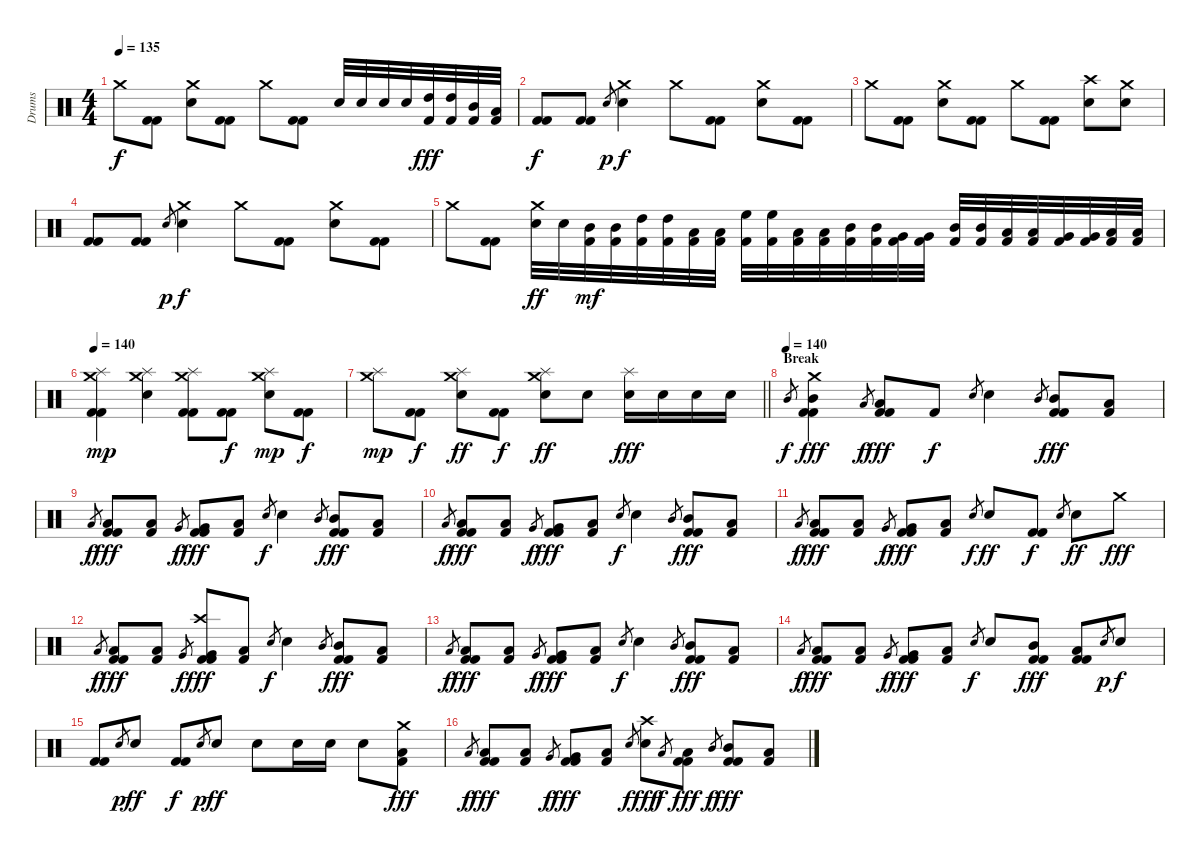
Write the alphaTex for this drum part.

\track ("Drums" "Drums") {instrument percussion}
\staff {score}
\articulation defaults
\ts (4 4)
\tempo 135
\clef neutral
\ks c "Crash medium (hit)".8{dy f}
("Kick (hit) 2" "Kick (hit) 2").8 ("Crash medium (hit)" "Electric Snare (hit)").8 ("Kick (hit) 2" "Kick (hit) 2").8 "Crash medium (hit)".8 ("Kick (hit) 2" "Kick (hit) 2").8 "Electric Snare (hit)".32 "Electric Snare (hit)".32 "Electric Snare (hit)".32 "Electric Snare (hit)".32 ("High Tom (hit)" "Kick (hit) 2").32{dy fff} ("High Tom (hit)" "Kick (hit) 2").32 ("Mid Tom (hit)" "Kick (hit) 2").32 ("Low Tom (hit)" "Kick (hit) 2").32 |
("Kick (hit) 2" "Kick (hit) 2").8{dy f} ("Kick (hit) 2" "Kick (hit) 2").8 "Snare (hit) 2".8{gr dy p} ("Crash medium (hit)" "Electric Snare (hit)").4{dy f} "Crash medium (hit)".8 ("Kick (hit) 2" "Kick (hit) 2").8 ("Crash medium (hit)" "Electric Snare (hit)").8 ("Kick (hit) 2" "Kick (hit) 2").8 |
"Crash medium (hit)".8 ("Kick (hit) 2" "Kick (hit) 2").8 ("Crash medium (hit)" "Electric Snare (hit)").8 ("Kick (hit) 2" "Kick (hit) 2").8 "Crash medium (hit)".8 ("Kick (hit) 2" "Kick (hit) 2").8 ("Crash high (hit)" "Electric Snare (hit)").8 ("Crash medium (hit)" "Electric Snare (hit)").8 |
("Kick (hit) 2" "Kick (hit) 2").8 ("Kick (hit) 2" "Kick (hit) 2").8 "Snare (hit) 2".8{gr dy p} ("Crash medium (hit)" "Electric Snare (hit)").4{dy f} "Crash medium (hit)".8 ("Kick (hit) 2" "Kick (hit) 2").8 ("Crash medium (hit)" "Electric Snare (hit)").8 ("Kick (hit) 2" "Kick (hit) 2").8 |
"Crash medium (hit)".8 ("Kick (hit) 2" "Kick (hit) 2").8 ("Crash medium (hit)" "Electric Snare (hit)").32{dy ff} "Electric Snare (hit)".32 ("Mid Tom (hit)" "Kick (hit) 2").32{dy mf} ("Mid Tom (hit)" "Kick (hit) 2").32 ("High Tom (hit)" "Kick (hit) 2").32 ("High Tom (hit)" "Kick (hit) 2").32 ("Low Tom (hit)" "Kick (hit) 2").32 ("Low Tom (hit)" "Kick (hit) 2").32 ("High Floor Tom (hit)" "Kick (hit) 2").32 ("High Floor Tom (hit)" "Kick (hit) 2").32 ("Low Tom (hit)" "Kick (hit) 2").32 ("Low Tom (hit)" "Kick (hit) 2").32 ("Mid Tom (hit)" "Kick (hit) 2").32 ("Mid Tom (hit)" "Kick (hit) 2").32 ("Very Low Tom (hit)" "Kick (hit) 2").32 ("Very Low Tom (hit)" "Kick (hit) 2").32 ("Mid Tom (hit)" "Kick (hit) 2").32 ("Mid Tom (hit)" "Kick (hit) 2").32 ("Low Tom (hit)" "Kick (hit) 2").32 ("Low Tom (hit)" "Kick (hit) 2").32 ("Very Low Tom (hit)" "Kick (hit) 2").32 ("Very Low Tom (hit)" "Kick (hit) 2").32 ("Low Floor Tom (hit)" "Kick (hit) 2").32 ("Low Floor Tom (hit)" "Kick (hit) 2").32 |
\tempo 140
("Crash medium (hit)" "Splash (hit)" "Kick (hit) 2" "Kick (hit) 2").4{dy mp} ("Crash medium (hit)" "Splash (hit)" "Electric Snare (hit)").4 ("Crash medium (hit)" "Splash (hit)" "Kick (hit) 2" "Kick (hit) 2").8 ("Kick (hit) 2" "Kick (hit) 2").8{dy f} ("Crash medium (hit)" "Splash (hit)" "Electric Snare (hit)").8{dy mp} ("Kick (hit) 2" "Kick (hit) 2").8{dy f} |
\barLineRight lightlight
("Crash medium (hit)" "Splash (hit)").8{dy mp} ("Kick (hit) 2" "Kick (hit) 2").8{dy f} ("Crash medium (hit)" "Splash (hit)" "Electric Snare (hit)").8{dy ff} ("Kick (hit) 2" "Kick (hit) 2").8{dy f} ("Crash medium (hit)" "Splash (hit)" "Electric Snare (hit)").8{dy ff} "Electric Snare (hit)".8 ("Splash (hit)" "Electric Snare (hit)").16{dy fff} "Electric Snare (hit)".16 "Electric Snare (hit)".16 "Electric Snare (hit)".16 |
\section ("" "Break")
\tempo (140)
"Mid Tom (hit)".8{gr dy f} ("Crash medium (hit)" "Mid Tom (hit)" "Kick (hit) 2" "Kick (hit) 2").4{dy fff} "Low Tom (hit)".8{gr dy f} ("Low Tom (hit)" "Kick (hit) 2" "Kick (hit) 2").8{dy fff} "Kick (hit) 2".8{dy f} "Electric Snare (hit)".8{gr} "Electric Snare (hit)".4 "Mid Tom (hit)".8{gr} ("Mid Tom (hit)" "Kick (hit) 2" "Kick (hit) 2").8{dy fff} ("Low Floor Tom (hit)" "Kick (hit) 2").8 |
"Low Tom (hit)".8{gr dy f} ("Low Tom (hit)" "Kick (hit) 2" "Kick (hit) 2").8{dy fff} ("Low Floor Tom (hit)" "Kick (hit) 2").8 "Very Low Tom (hit)".8{gr dy f} ("Very Low Tom (hit)" "Kick (hit) 2" "Kick (hit) 2").8{dy fff} ("Low Floor Tom (hit)" "Kick (hit) 2").8 "Electric Snare (hit)".8{gr dy f} "Electric Snare (hit)".4 "Mid Tom (hit)".8{gr} ("Mid Tom (hit)" "Kick (hit) 2" "Kick (hit) 2").8{dy fff} ("Low Floor Tom (hit)" "Kick (hit) 2").8 |
"Low Tom (hit)".8{gr dy f} ("Low Tom (hit)" "Kick (hit) 2" "Kick (hit) 2").8{dy fff} ("Low Floor Tom (hit)" "Kick (hit) 2").8 "Very Low Tom (hit)".8{gr dy f} ("Very Low Tom (hit)" "Kick (hit) 2" "Kick (hit) 2").8{dy fff} ("Low Floor Tom (hit)" "Kick (hit) 2").8 "Electric Snare (hit)".8{gr dy f} "Electric Snare (hit)".4 "Mid Tom (hit)".8{gr} ("Mid Tom (hit)" "Kick (hit) 2" "Kick (hit) 2").8{dy fff} ("Low Floor Tom (hit)" "Kick (hit) 2").8 |
"Low Tom (hit)".8{gr dy f} ("Low Tom (hit)" "Kick (hit) 2" "Kick (hit) 2").8{dy fff} ("Low Floor Tom (hit)" "Kick (hit) 2").8 "Very Low Tom (hit)".8{gr dy f} ("Very Low Tom (hit)" "Kick (hit) 2" "Kick (hit) 2").8{dy fff} ("Low Floor Tom (hit)" "Kick (hit) 2").8 "Electric Snare (hit)".8{gr dy f} "Electric Snare (hit)".8{dy ff} ("Kick (hit) 2" "Kick (hit) 2").8{dy f} "Electric Snare (hit)".8{gr} "Electric Snare (hit)".8{dy ff} "Crash medium (hit)".8{dy fff} |
"Low Tom (hit)".8{gr dy f} ("Low Tom (hit)" "Kick (hit) 2" "Kick (hit) 2").8{dy fff} ("Low Floor Tom (hit)" "Kick (hit) 2").8 "Very Low Tom (hit)".8{gr dy f} ("Crash high (hit)" "Very Low Tom (hit)" "Kick (hit) 2" "Kick (hit) 2").8{dy fff} ("Low Floor Tom (hit)" "Kick (hit) 2").8 "Electric Snare (hit)".8{gr dy f} "Electric Snare (hit)".4 "Mid Tom (hit)".8{gr} ("Mid Tom (hit)" "Kick (hit) 2" "Kick (hit) 2").8{dy fff} ("Low Floor Tom (hit)" "Kick (hit) 2").8 |
"Low Tom (hit)".8{gr dy f} ("Low Tom (hit)" "Kick (hit) 2" "Kick (hit) 2").8{dy fff} ("Low Floor Tom (hit)" "Kick (hit) 2").8 "Very Low Tom (hit)".8{gr dy f} ("Very Low Tom (hit)" "Kick (hit) 2" "Kick (hit) 2").8{dy fff} ("Low Floor Tom (hit)" "Kick (hit) 2").8 "Electric Snare (hit)".8{gr dy f} "Electric Snare (hit)".4 "Mid Tom (hit)".8{gr} ("Mid Tom (hit)" "Kick (hit) 2" "Kick (hit) 2").8{dy fff} ("Low Floor Tom (hit)" "Kick (hit) 2").8 |
"Low Tom (hit)".8{gr dy f} ("Low Tom (hit)" "Kick (hit) 2" "Kick (hit) 2").8{dy fff} ("Low Floor Tom (hit)" "Kick (hit) 2").8 "Very Low Tom (hit)".8{gr dy f} ("Very Low Tom (hit)" "Kick (hit) 2" "Kick (hit) 2").8{dy fff} ("Low Floor Tom (hit)" "Kick (hit) 2").8 "Electric Snare (hit)".8{gr dy f} "Electric Snare (hit)".8 ("Mid Tom (hit)" "Kick (hit) 2" "Kick (hit) 2").8{dy fff} ("Low Tom (hit)" "Kick (hit) 2" "Kick (hit) 2").8 "Electric Snare (hit)".8{gr dy p} "Electric Snare (hit)".8{dy f} |
("Kick (hit) 2" "Kick (hit) 2").8 "Electric Snare (hit)".8{gr dy p} "Electric Snare (hit)".8{dy ff} ("Kick (hit) 2" "Kick (hit) 2").8{dy f} "Electric Snare (hit)".8{gr dy p} "Electric Snare (hit)".8{dy ff} "Electric Snare (hit)".8 "Electric Snare (hit)".16 "Electric Snare (hit)".16 "Electric Snare (hit)".8 ("Crash medium (hit)" "Low Floor Tom (hit)" "Kick (hit) 2").8{dy fff} |
"Low Tom (hit)".8{gr dy f} ("Low Tom (hit)" "Kick (hit) 2" "Kick (hit) 2").8{dy fff} ("Low Floor Tom (hit)" "Kick (hit) 2").8 "Very Low Tom (hit)".8{gr dy f} ("Very Low Tom (hit)" "Kick (hit) 2" "Kick (hit) 2").8{dy fff} ("Low Floor Tom (hit)" "Kick (hit) 2").8 "Electric Snare (hit)".8{gr dy f} ("Crash high (hit)" "Electric Snare (hit)").8{dy fff} "Low Tom (hit)".8{gr dy f} ("Low Tom (hit)" "Kick (hit) 2" "Kick (hit) 2").8{dy fff} "Mid Tom (hit)".8{gr dy f} ("Mid Tom (hit)" "Kick (hit) 2" "Kick (hit) 2").8{dy fff} ("Low Floor Tom (hit)" "Kick (hit) 2").8
